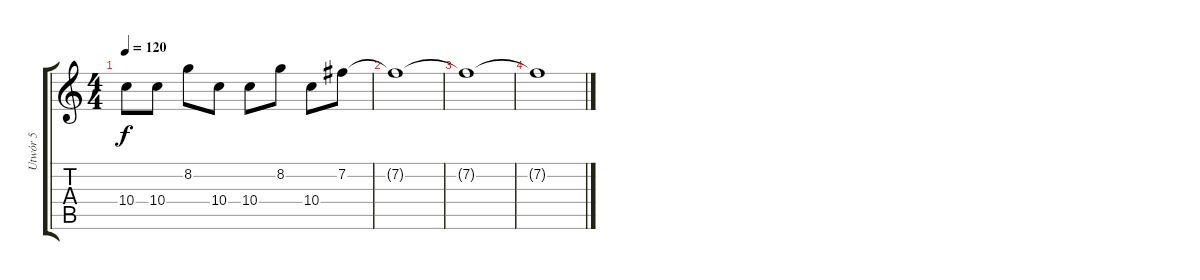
\track ("Utwór 5" "Utwór 5") {instrument electricguitarclean}
\staff {score tabs}
\tuning (E4 B3 G3 D3 A2 E2) {hide}
\ts (4 4)
\tempo 120
\clef g2
\ks c
10.4.8{dy f} 10.4.8 8.2.8 10.4.8 10.4.8 8.2.8 10.4.8 7.2.8 |
7.2{t}.1 |
7.2{t}.1 |
7.2{t}.1
